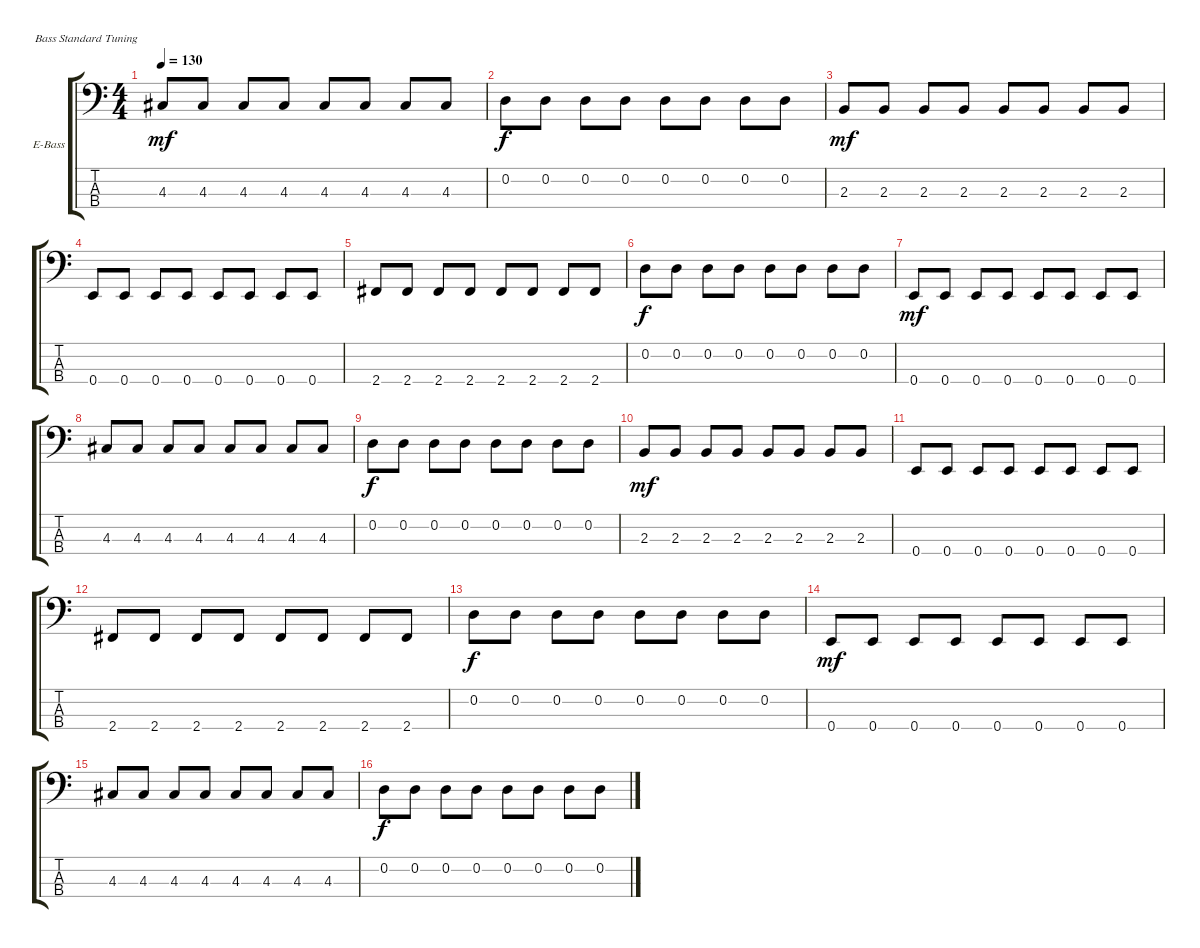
\bracketExtendMode groupsimilarinstruments
\firstSystemTrackNameOrientation horizontal
\otherSystemsTrackNameOrientation horizontal
\track ("Bass - Il'ya Knyazev" "E-Bass") {instrument electricbassfinger}
\staff {score tabs}
\tuning (G2 D2 A1 E1)
\ts (4 4)
\tempo 130
\clef f4
\ks c
4.3.8{dy mf} 4.3.8 4.3.8 4.3.8 4.3.8 4.3.8 4.3.8 4.3.8 |
0.2.8{dy f} 0.2.8 0.2.8 0.2.8 0.2.8 0.2.8 0.2.8 0.2.8 |
2.3.8{dy mf} 2.3.8 2.3.8 2.3.8 2.3.8 2.3.8 2.3.8 2.3.8 |
0.4.8 0.4.8 0.4.8 0.4.8 0.4.8 0.4.8 0.4.8 0.4.8 |
2.4.8 2.4.8 2.4.8 2.4.8 2.4.8 2.4.8 2.4.8 2.4.8 |
0.2.8{dy f} 0.2.8 0.2.8 0.2.8 0.2.8 0.2.8 0.2.8 0.2.8 |
0.4.8{dy mf} 0.4.8 0.4.8 0.4.8 0.4.8 0.4.8 0.4.8 0.4.8 |
4.3.8 4.3.8 4.3.8 4.3.8 4.3.8 4.3.8 4.3.8 4.3.8 |
0.2.8{dy f} 0.2.8 0.2.8 0.2.8 0.2.8 0.2.8 0.2.8 0.2.8 |
2.3.8{dy mf} 2.3.8 2.3.8 2.3.8 2.3.8 2.3.8 2.3.8 2.3.8 |
0.4.8 0.4.8 0.4.8 0.4.8 0.4.8 0.4.8 0.4.8 0.4.8 |
2.4.8 2.4.8 2.4.8 2.4.8 2.4.8 2.4.8 2.4.8 2.4.8 |
0.2.8{dy f} 0.2.8 0.2.8 0.2.8 0.2.8 0.2.8 0.2.8 0.2.8 |
0.4.8{dy mf} 0.4.8 0.4.8 0.4.8 0.4.8 0.4.8 0.4.8 0.4.8 |
4.3.8 4.3.8 4.3.8 4.3.8 4.3.8 4.3.8 4.3.8 4.3.8 |
0.2.8{dy f} 0.2.8 0.2.8 0.2.8 0.2.8 0.2.8 0.2.8 0.2.8
